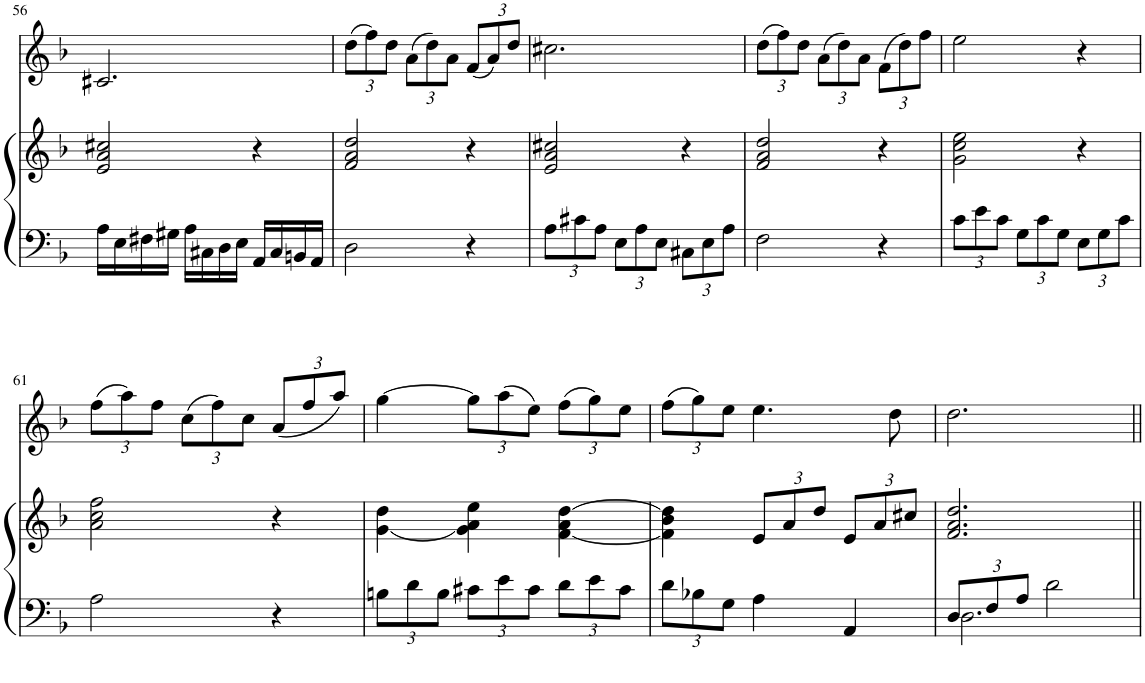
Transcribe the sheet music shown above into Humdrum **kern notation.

**kern	**kern	**kern
*part2	*part2	*part1
*staff3	*staff2	*staff1
*I"Harpsichord	*	*I"Violin
*I'Hpschd	*	*I'Vln
!!LO:PB:g=z
*clefF4	*clefG2	*clefG2
*k[b-]	*k[b-]	*k[b-]
*M3/4	*M3/4	*M3/4
=56	=56	=56
16A\LL	2e/ 2a/ 2cc#X/	2.c#X/
16E\	.	.
16F#X\	.	.
16G#X\JJ	.	.
16A\LL	.	.
16C#X\	.	.
16D\	.	.
16E\JJ	.	.
16AA/LL	4r	.
16C#/	.	.
16BBn/	.	.
16AA/JJ	.	.
=57	=57	=57
*	*	*Xbrackettup
2D\	2f/ 2a/ 2dd/	(12dd\L
.	.	12ff\)
.	.	12dd\J
.	.	(12a\L
.	.	12dd\)
.	.	12a\J
4r	4r	(12f/L
.	.	12a/)
.	.	12dd/J
=58	=58	=58
*Xbrackettup	*	*
12A\L	2e/ 2a/ 2cc#X/	2.cc#X\
12c#X\	.	.
12A\J	.	.
12E\L	.	.
12A\	.	.
12E\J	.	.
12C#X\L	4r	.
12E\	.	.
12A\J	.	.
=59	=59	=59
2F\	2f/ 2a/ 2dd/	(12dd\L
.	.	12ff\)
.	.	12dd\J
.	.	(12a\L
.	.	12dd\)
.	.	12a\J
4r	4r	(12f\L
.	.	12dd\)
.	.	12ff\J
=60	=60	=60
12c\L	2g\ 2cc\ 2ee\	2ee\
12e\	.	.
12c\J	.	.
12G\L	.	.
12c\	.	.
12G\J	.	.
12E\L	4r	4r
12G\	.	.
12c\J	.	.
!!LO:LB:g=z
=61	=61	=61
2A\	2a\ 2cc\ 2ff\	(12ff\L
.	.	12aa\)
.	.	12ff\J
.	.	(12cc\L
.	.	12ff\)
.	.	12cc\J
4r	4r	(12a/L
.	.	12ff/
.	.	12aa/J)
=62	=62	=62
12Bn\L	[4g\ 4dd\	[4gg\
12d\	.	.
12B\J	.	.
12c#X\L	4g\] 4a\ 4ee\	12gg\L]
12e\	.	(12aa\
12c#\J	.	12ee\J)
12d\L	[4f\ 4a\ [4dd\	(12ff\L
12e\	.	12gg\)
12c#\J	.	12ee\J
=63	=63	=63
12d\L	4f\] 4b-\ 4dd\]	(12ff\L
12B-X\	.	12gg\)
12G\J	.	12ee\J
*	*Xbrackettup	*
4A\	12e/L	4.ee\
.	12a/	.
.	12dd/J	.
4AA/	12e/L	.
.	12a/	.
.	.	8dd\
.	12cc#X/J	.
=64	=64	=64
*^	*	*
2.D\	12D/L	2.f/ 2.a/ 2.dd/	2.dd\
.	12F/	.	.
.	12A/J	.	.
.	2d\	.	.
*v	*v	*	*
=||	=||	=||
*-	*-	*-
